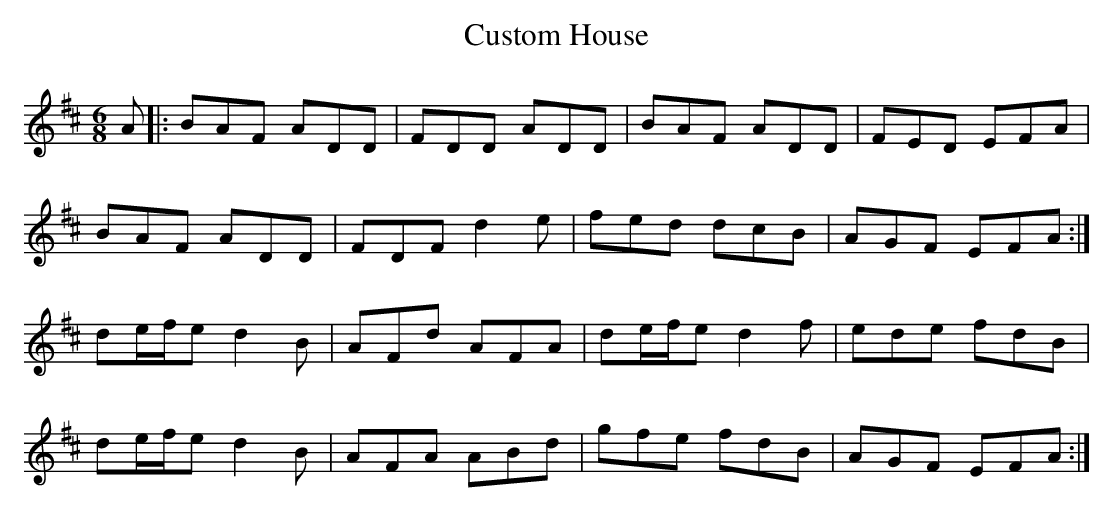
X:1
T: Custom House
M: 6/8
L: 1/8
K: D
A |: BAF ADD | FDD ADD | BAF ADD | FED EFA |
BAF ADD | FDF d2 e | fed dcB | AGF EFA :|
de/f/e d2 B | AFd AFA | de/f/e d2 f | ede fdB |
de/f/e d2 B | AFA ABd | gfe fdB | AGF EFA :|
